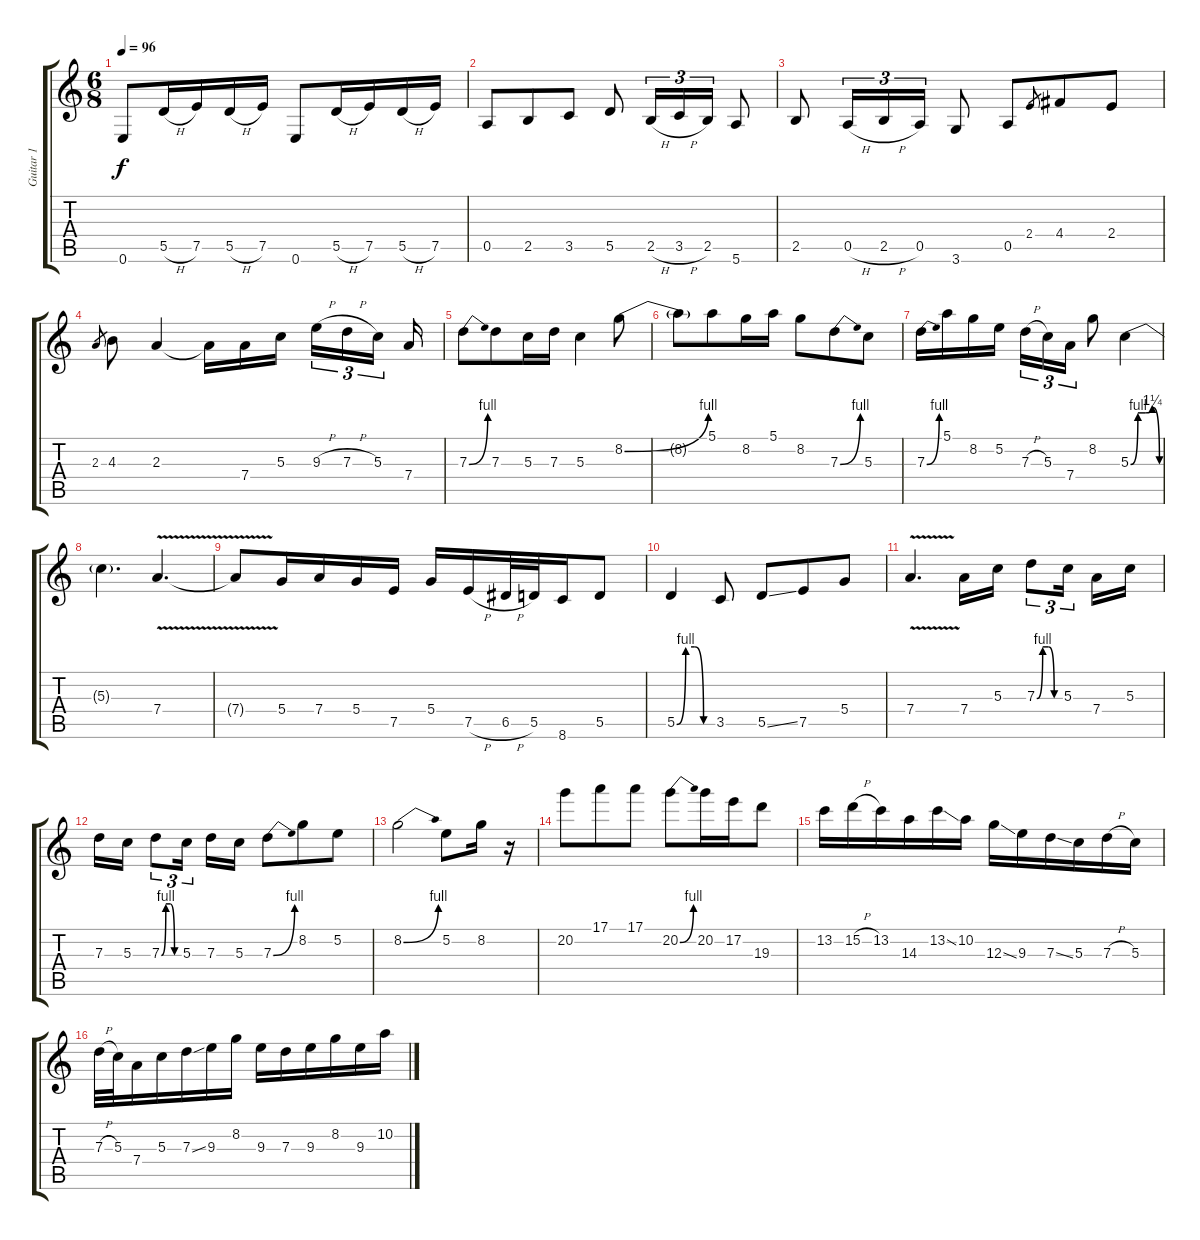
\track ("Guitar 1" "Guitar 1") {instrument overdrivenguitar}
\staff {score tabs}
\tuning (E4 B3 G3 D3 A2 E2) {hide}
\ts (6 8)
\tempo 96
\clef g2
\ks c
0.6.8{dy f} 5.5{h}.16 7.5.16 5.5{h}.16 7.5.16 0.6.8 5.5{h}.16 7.5.16 5.5{h}.16 7.5.16 |
0.5.8{volume 16 balance 8} 2.5.8 3.5.8 5.5.8 2.5{h}.16{tu (3 2)} 3.5{h}.16{tu (3 2)} 2.5.16{tu (3 2)} 5.6.8 |
2.5.8 0.5{h}.16{tu (3 2)} 2.5{h}.16{tu (3 2)} 0.5.16{tu (3 2)} 3.6.8 0.5.8 2.4.8{gr} 4.4.8 2.4.8 |
2.3.8{gr} 4.3.8 2.3.4 2.3{t}.16 7.4.16 5.3.16{beam splitsecondary} 9.3{h}.16{tu (3 2)} 7.3{h}.16{tu (3 2)} 5.3.16{tu (3 2) beam splitsecondary} 7.4.16 |
7.3{be (bend 0 0 60 4)}.8 7.3.8 5.3.16 7.3.16 5.3.4 8.2{be (bend 0 0 60 4)}.8 |
8.2{t}.8 5.1.8 8.2.16 5.1.16 8.2.8 7.3{be (bend 0 0 60 4)}.8 5.3.8 |
7.3{be (bend 0 0 60 4)}.16 5.1.16 8.2.16 5.2.16{beam splitsecondary} 7.3{h}.16{tu (3 2)} 5.3.16{tu (3 2)} 7.4.16{tu (3 2)} 8.2.8 5.3{be (custom 0 0 15 4 30 4 45 5 60 0)}.4 |
5.3{t}.4{d} 7.4{v}.4{d} |
7.4{t}.8 5.4.16 7.4.16 5.4.16 7.5.16 5.4.16 7.5{h}.16 6.5{h}.32 5.5.32 8.6.16 5.5.8 |
5.5{be (custom 0 0 15 4 30 4 45 0 60 0)}.4 3.5.8 5.5{ss}.8 7.5.8 5.4.8 |
7.4{v}.4{d} 7.4.16 5.3.16 7.3{be (custom 0 0 15 4 30 4 45 0 60 0)}.8{tu (3 2)} 5.3.16{tu (3 2) beam splitsecondary} 7.4.16 5.3.16 |
7.3.16 5.3.16 7.3{be (custom 0 0 15 4 30 4 45 0 60 0)}.8{tu (3 2)} 5.3.16{tu (3 2) beam splitsecondary} 7.3.16 5.3.16 7.3{be (bend 0 0 60 4)}.8 8.2.8 5.2.8 |
8.2{be (bend 0 0 60 4)}.2 5.2.8 8.2.16 r.16 |
20.2.8 17.1.8 17.1.8 20.2{be (bend 0 0 60 4)}.8 20.2.16 17.2.16 19.3.8 |
13.2.16 15.2{h}.16 13.2.16 14.3.16 13.2{ss}.16 10.2.16 12.3{ss}.16 9.3.16 7.3{ss}.16 5.3.16 7.3{h}.16 5.3.16 |
7.3{h}.32 5.3.32 7.4.16 5.3.16 7.3{ss}.16 9.3.16 8.2.16 9.3.16 7.3.16 9.3.16 8.2.16 9.3.16 10.2.16
